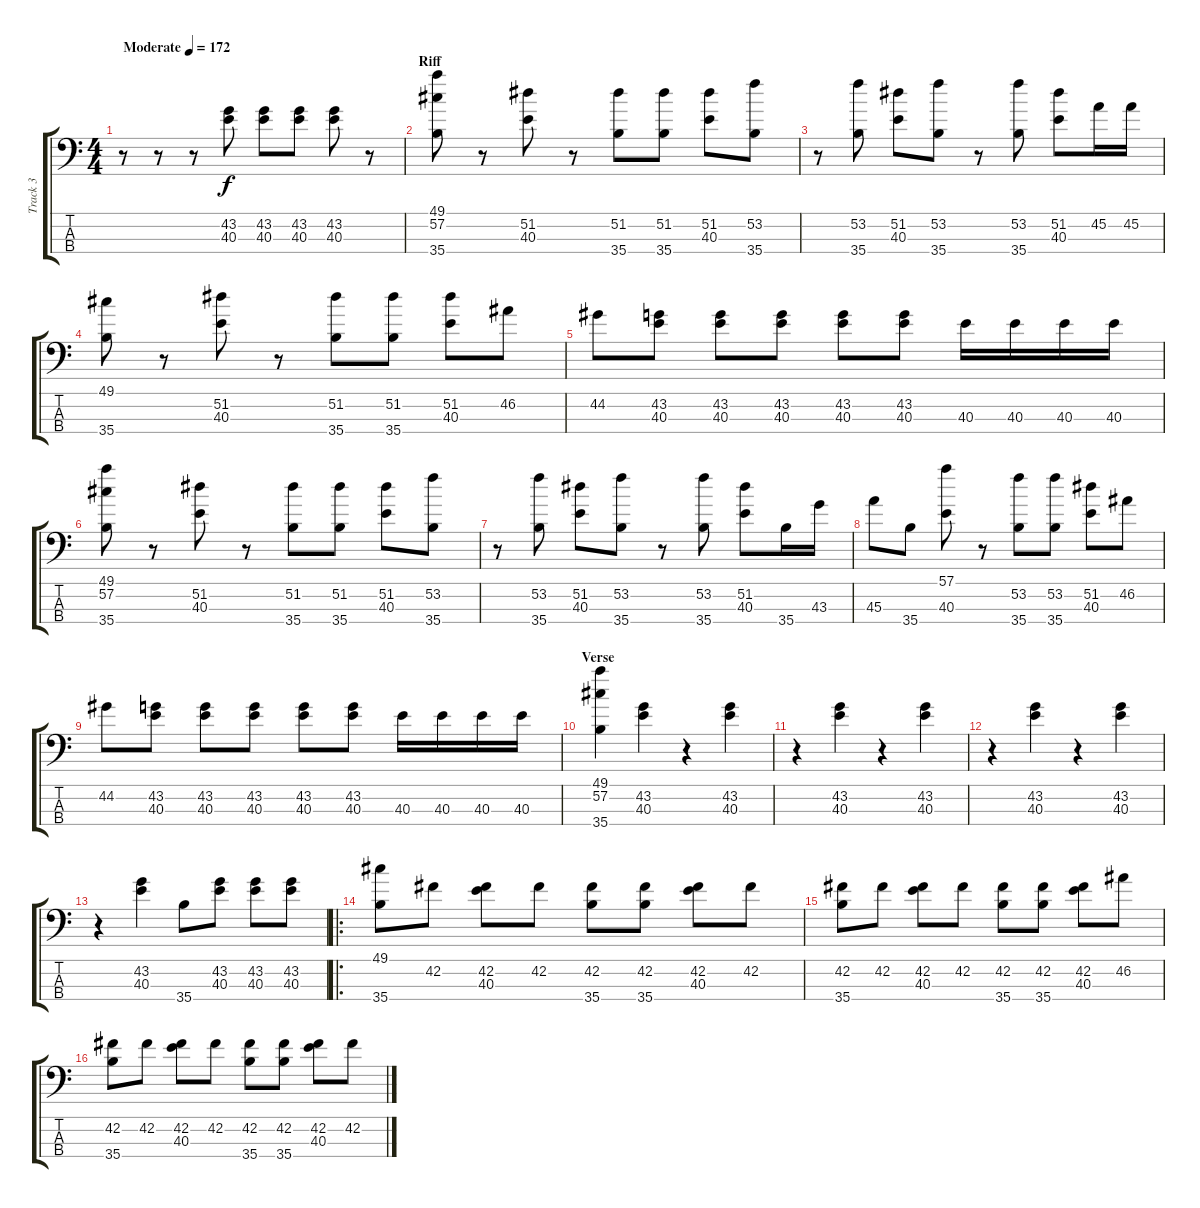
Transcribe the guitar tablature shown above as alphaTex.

\track ("Track 3" "Track 3") {instrument acousticgrandpiano}
\staff {score tabs}
\tuning (C-1 C-1 C-1 C-1) {hide}
\ts (4 4)
\tempo (172 "Moderate")
\clef f4
\ks c
r.8{dy f instrument acousticgrandpiano} r.8 r.8 (43.2 40.3).8 (43.2 40.3).8 (43.2 40.3).8 (43.2 40.3).8 r.8 |
\section ("" "Riff")
(49.1 57.2 35.4).8 r.8 (51.2 40.3).8 r.8 (51.2 35.4).8 (51.2 35.4).8 (51.2 40.3).8 (53.2 35.4).8 |
r.8 (53.2 35.4).8 (51.2 40.3).8 (53.2 35.4).8 r.8 (53.2 35.4).8 (51.2 40.3).8 45.2.16 45.2.16 |
(49.1 35.4).8 r.8 (51.2 40.3).8 r.8 (51.2 35.4).8 (51.2 35.4).8 (51.2 40.3).8 46.2.8 |
44.2.8 (43.2 40.3).8 (43.2 40.3).8 (43.2 40.3).8 (43.2 40.3).8 (43.2 40.3).8 40.3.16 40.3.16 40.3.16 40.3.16 |
(49.1 57.2 35.4).8 r.8 (51.2 40.3).8 r.8 (51.2 35.4).8 (51.2 35.4).8 (51.2 40.3).8 (53.2 35.4).8 |
r.8 (53.2 35.4).8 (51.2 40.3).8 (53.2 35.4).8 r.8 (53.2 35.4).8 (51.2 40.3).8 35.4.16 43.3.16 |
45.3.8 35.4.8 (57.1 40.3).8 r.8 (53.2 35.4).8 (53.2 35.4).8 (51.2 40.3).8 46.2.8 |
44.2.8 (43.2 40.3).8 (43.2 40.3).8 (43.2 40.3).8 (43.2 40.3).8 (43.2 40.3).8 40.3.16 40.3.16 40.3.16 40.3.16 |
\section ("" "Verse")
(49.1 57.2 35.4).4 (43.2 40.3).4 r.4 (43.2 40.3).4 |
r.4 (43.2 40.3).4 r.4 (43.2 40.3).4 |
r.4 (43.2 40.3).4 r.4 (43.2 40.3).4 |
r.4 (43.2 40.3).4 35.4.8 (43.2 40.3).8 (43.2 40.3).8 (43.2 40.3).8 |
\ro
(49.1 35.4).8 42.2.8 (42.2 40.3).8 42.2.8 (42.2 35.4).8 (42.2 35.4).8 (42.2 40.3).8 42.2.8 |
(42.2 35.4).8 42.2.8 (42.2 40.3).8 42.2.8 (42.2 35.4).8 (42.2 35.4).8 (42.2 40.3).8 46.2.8 |
(42.2 35.4).8 42.2.8 (42.2 40.3).8 42.2.8 (42.2 35.4).8 (42.2 35.4).8 (42.2 40.3).8 42.2.8
